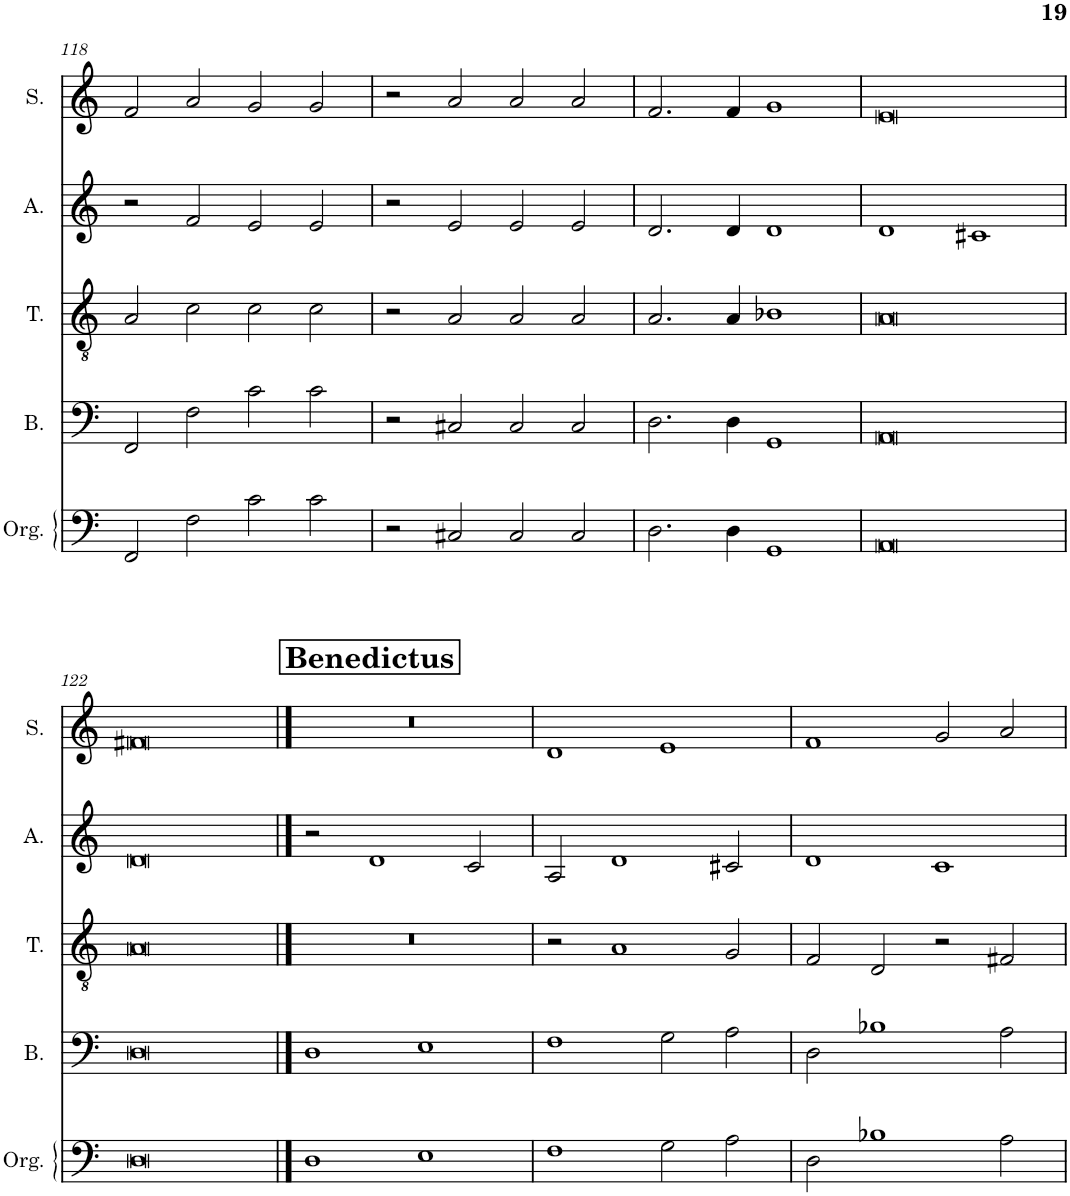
**kern	**kern	**kern	**kern	**kern
*part5	*part4	*part3	*part2	*part1
*staff5	*staff4	*staff3	*staff2	*staff1
*I"Orgue	*I"Basse	*I"Tenor	*I"Alto	*I"Soprano
*I'Org.	*I'B.	*I'T.	*I'A.	*I'S.
!!LO:PB:g=z
*clefF4	*clefF4	*clefGv2	*clefG2	*clefG2
*k[]	*k[]	*k[]	*k[]	*k[]
*M4/2	*M4/2	*M4/2	*M4/2	*M4/2
=118	=118	=118	=118	=118
2FF/	2FF/	2A/	2r	2f/
2F\	2F\	2c\	2f/	2a/
2c\	2c\	2c\	2e/	2g/
2c\	2c\	2c\	2e/	2g/
=119	=119	=119	=119	=119
2r	2r	2r	2r	2r
2C#X/	2C#X/	2A/	2e/	2a/
2C#/	2C#/	2A/	2e/	2a/
2C#/	2C#/	2A/	2e/	2a/
=120	=120	=120	=120	=120
2.D\	2.D\	2.A/	2.d/	2.f/
4D\	4D\	4A/	4d/	4f/
1GG	1GG	1B-X	1d	1g
=121	=121	=121	=121	=121
0AA	0AA	0A	1d	0e
.	.	.	1c#X	.
!!LO:LB:g=z
=122	=122	=122	=122	=122
0D	0D	0A	0d	0f#X
!!LO:REH:place=s1:a:B:cj:fs=14:t=Benedictus
==123	==123	==123	==123	==123
1D	1D	0r	2r	0r
.	.	.	1d	.
1E	1E	.	.	.
.	.	.	2c/	.
=124	=124	=124	=124	=124
1F	1F	2r	2A/	1d
.	.	1A	1d	.
2G\	2G\	.	.	1e
2A\	2A\	2G/	2c#X/	.
=125	=125	=125	=125	=125
2D\	2D\	2F/	1d	1f
1B-X	1B-X	2D/	.	.
.	.	2r	1c	2g/
2A\	2A\	2F#X/	.	2a/
=	=	=	=	=
*-	*-	*-	*-	*-
